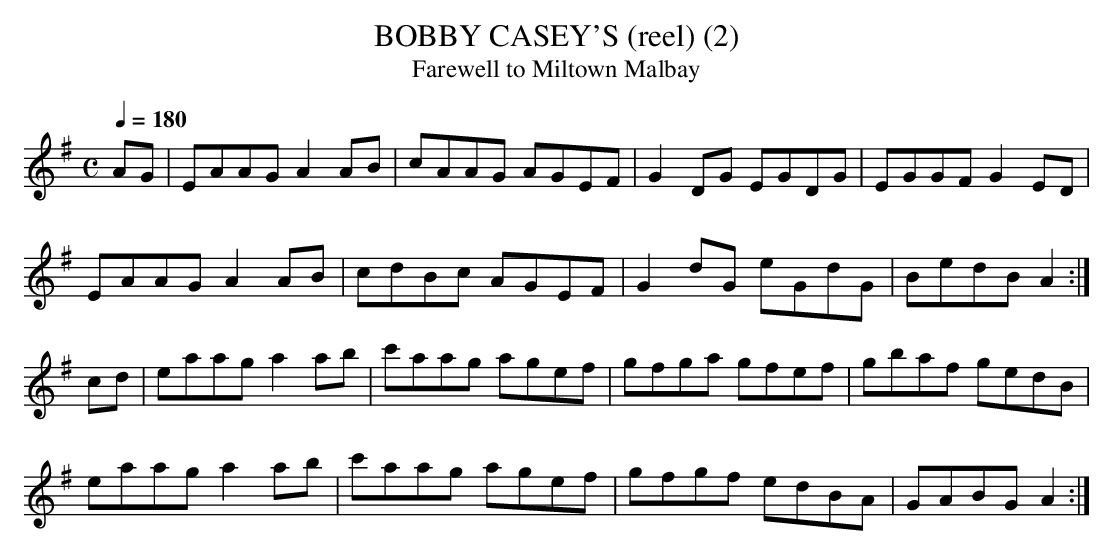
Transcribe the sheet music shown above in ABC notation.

X:1
T:BOBBY CASEY'S (reel) (2)
T:Farewell to Miltown Malbay
L:1/8
M:C
Q:1/4=180
K:Ador
AG|EAAG A2AB|cAAG AGEF|G2DG EGDG|EGGF G2ED|
EAAG A2AB|cdBc AGEF|G2dG eGdG|BedB A2 :|
cd|eaag a2ab|c'aag agef|gfga gfef|gbaf gedB|
eaag a2ab|c'aag agef|gfgf edBA|GABG A2 :|
